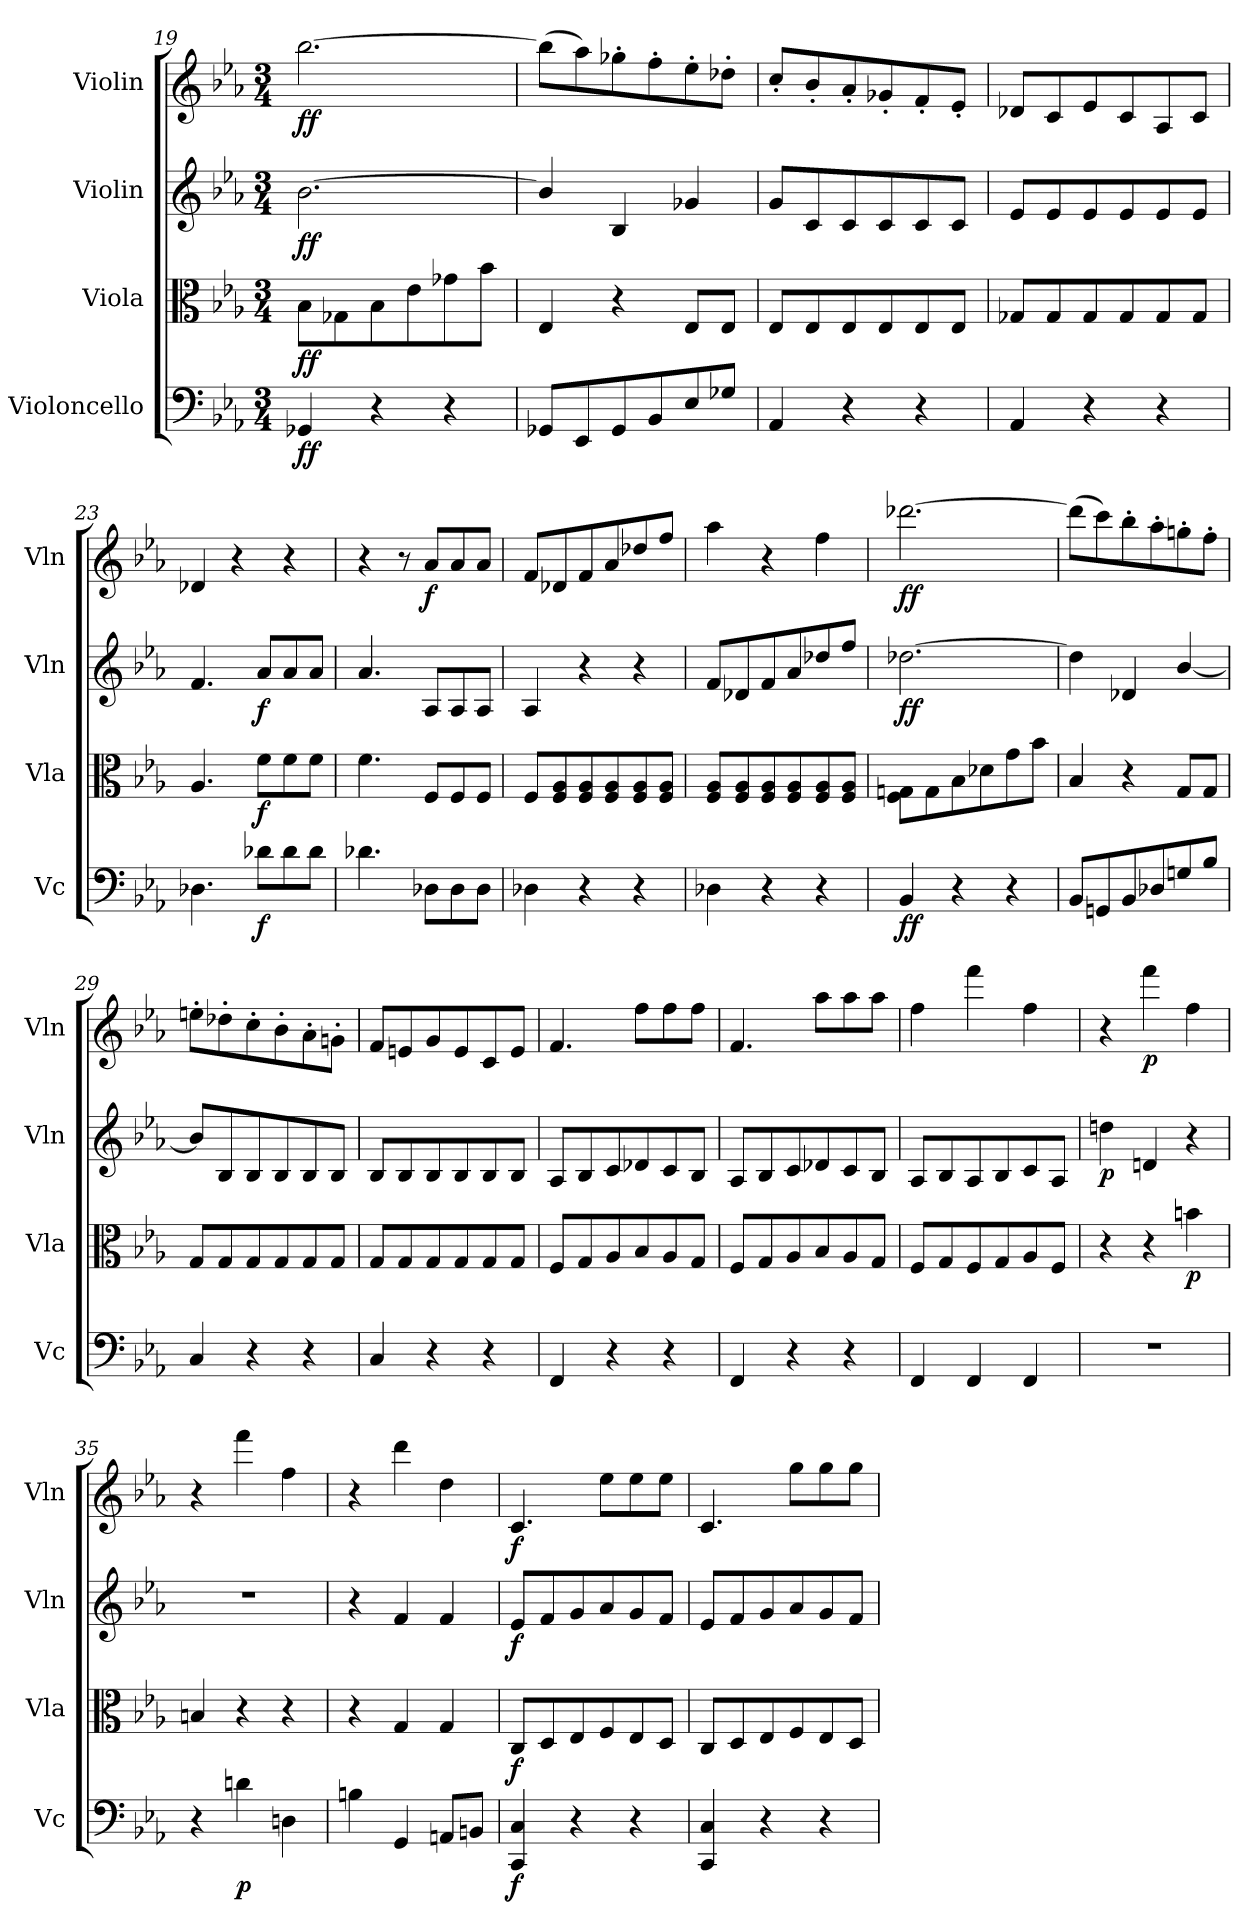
**kern	**dynam	**kern	**dynam	**kern	**dynam	**kern	**dynam
*part4	*part4	*part3	*part3	*part2	*part2	*part1	*part1
*staff4	*staff4	*staff3	*staff3	*staff2	*staff2	*staff1	*staff1
*I"Violoncello	*	*I"Viola	*	*I"Violin	*	*I"Violin	*
*I'Vc	*	*I'Vla	*	*I'Vln	*	*I'Vln	*
*clefF4	*	*clefC3	*	*clefG2	*	*clefG2	*
*k[b-e-a-]	*	*k[b-e-a-]	*	*k[b-e-a-]	*	*k[b-e-a-]	*
*M3/4	*	*M3/4	*	*M3/4	*	*M3/4	*
=19	=19	=19	=19	=19	=19	=19	=19
4GG-X/	ff	8B-\L	ff	[2.b-\	ff	[2.bb-\	ff
.	.	8G-X\	.	.	.	.	.
4r	.	8B-\	.	.	.	.	.
.	.	8e-\	.	.	.	.	.
4r	.	8g-X\	.	.	.	.	.
.	.	8b-\J	.	.	.	.	.
=20	=20	=20	=20	=20	=20	=20	=20
8GG-X/L	.	4E-/	.	4b-/]	.	(8bb-\L]	.
8EE-/	.	.	.	.	.	8aa-\)	.
8GG-/	.	4r	.	4B-/	.	8gg-X'\	.
8BB-/	.	.	.	.	.	8ff'\	.
8E-/	.	8E-/L	.	4g-X/	.	8ee-'\	.
8G-X/J	.	8E-/J	.	.	.	8dd-X'\J	.
=21	=21	=21	=21	=21	=21	=21	=21
4AA-/	.	8E-/L	.	8g/L	.	8cc'/L	.
.	.	8E-/	.	8c/	.	8b-'/	.
4r	.	8E-/	.	8c/	.	8a-'/	.
.	.	8E-/	.	8c/	.	8g-X'/	.
4r	.	8E-/	.	8c/	.	8f'/	.
.	.	8E-/J	.	8c/J	.	8e-'/J	.
=22	=22	=22	=22	=22	=22	=22	=22
4AA-/	.	8G-X/L	.	8e-/L	.	8d-X/L	.
.	.	8G-/	.	8e-/	.	8c/	.
4r	.	8G-/	.	8e-/	.	8e-/	.
.	.	8G-/	.	8e-/	.	8c/	.
4r	.	8G-/	.	8e-/	.	8A-/	.
.	.	8G-/J	.	8e-/J	.	8c/J	.
=23	=23	=23	=23	=23	=23	=23	=23
4.D-X\	.	4.A-/	.	4.f/	.	4d-X/	.
.	.	.	.	.	.	4r	.
8d-X\L	f	8f\L	f	8a-/L	f	.	.
8d-\	.	8f\	.	8a-/	.	4r	.
8d-\J	.	8f\J	.	8a-/J	.	.	.
=24	=24	=24	=24	=24	=24	=24	=24
4.d-X\	.	4.f\	.	4.a-/	.	4r	.
.	.	.	.	.	.	8r	.
8D-X\L	.	8F/L	.	8A-/L	.	8a-/L	f
8D-\	.	8F/	.	8A-/	.	8a-/	.
8D-\J	.	8F/J	.	8A-/J	.	8a-/J	.
=25	=25	=25	=25	=25	=25	=25	=25
4D-X\	.	8F/L	.	4A-/	.	8f/L	.
.	.	8F/ 8A-/	.	.	.	8d-X/	.
4r	.	8F/ 8A-/	.	4r	.	8f/	.
.	.	8F/ 8A-/	.	.	.	8a-/	.
4r	.	8F/ 8A-/	.	4r	.	8dd-X/	.
.	.	8F/ 8A-/J	.	.	.	8ff/J	.
=26	=26	=26	=26	=26	=26	=26	=26
4D-X\	.	8F/ 8A-/L	.	8f/L	.	4aa-\	.
.	.	8F/ 8A-/	.	8d-X/	.	.	.
4r	.	8F/ 8A-/	.	8f/	.	4r	.
.	.	8F/ 8A-/	.	8a-/	.	.	.
4r	.	8F/ 8A-/	.	8dd-X/	.	4ff\	.
.	.	8F/ 8A-/J	.	8ff/J	.	.	.
=27	=27	=27	=27	=27	=27	=27	=27
4BB-/	ff	8F\ 8Gn\L	.	[2.dd-X\	ff	[2.ddd-X\	ff
.	.	8G\	.	.	.	.	.
4r	.	8B-\	.	.	.	.	.
.	.	8d-X\	.	.	.	.	.
4r	.	8g\	.	.	.	.	.
.	.	8b-\J	.	.	.	.	.
=28	=28	=28	=28	=28	=28	=28	=28
8BB-/L	.	4B-/	.	4dd-\]	.	(8ddd-\L]	.
8GGn/	.	.	.	.	.	8ccc\)	.
8BB-/	.	4r	.	4d-X/	.	8bb-'\	.
8D-X/	.	.	.	.	.	8aa-'\	.
8Gn/	.	8G/L	.	[4b-/	.	8ggn'\	.
8B-/J	.	8G/J	.	.	.	8ff'\J	.
=29	=29	=29	=29	=29	=29	=29	=29
4C/	.	8G/L	.	8b-/L]	.	8een'\L	.
.	.	8G/	.	8B-/	.	8dd-X'\	.
4r	.	8G/	.	8B-/	.	8cc'\	.
.	.	8G/	.	8B-/	.	8b-'\	.
4r	.	8G/	.	8B-/	.	8a-'\	.
.	.	8G/J	.	8B-/J	.	8gn'\J	.
=30	=30	=30	=30	=30	=30	=30	=30
4C/	.	8G/L	.	8B-/L	.	8f/L	.
.	.	8G/	.	8B-/	.	8en/	.
4r	.	8G/	.	8B-/	.	8g/	.
.	.	8G/	.	8B-/	.	8e/	.
4r	.	8G/	.	8B-/	.	8c/	.
.	.	8G/J	.	8B-/J	.	8e/J	.
=31	=31	=31	=31	=31	=31	=31	=31
4FF/	.	8F/L	.	8A-/L	.	4.f/	.
.	.	8G/	.	8B-/	.	.	.
4r	.	8A-/	.	8c/	.	.	.
.	.	8B-/	.	8d-X/	.	8ff\L	.
4r	.	8A-/	.	8c/	.	8ff\	.
.	.	8G/J	.	8B-/J	.	8ff\J	.
=32	=32	=32	=32	=32	=32	=32	=32
4FF/	.	8F/L	.	8A-/L	.	4.f/	.
.	.	8G/	.	8B-/	.	.	.
4r	.	8A-/	.	8c/	.	.	.
.	.	8B-/	.	8d-X/	.	8aa-\L	.
4r	.	8A-/	.	8c/	.	8aa-\	.
.	.	8G/J	.	8B-/J	.	8aa-\J	.
=33	=33	=33	=33	=33	=33	=33	=33
4FF/	.	8F/L	.	8A-/L	.	4ff\	.
.	.	8G/	.	8B-/	.	.	.
4FF/	.	8F/	.	8A-/	.	4fff\	.
.	.	8G/	.	8B-/	.	.	.
4FF/	.	8A-/	.	8c/	.	4ff\	.
.	.	8F/J	.	8A-/J	.	.	.
=34	=34	=34	=34	=34	=34	=34	=34
2.r	.	4r	.	4ddn\	p	4r	.
.	.	4r	.	4dn/	.	4fff\	p
.	.	4bn\	p	4r	.	4ff\	.
=35	=35	=35	=35	=35	=35	=35	=35
4r	.	4Bn/	.	2.r	.	4r	.
4dn\	p	4r	.	.	.	4fff\	.
4Dn\	.	4r	.	.	.	4ff\	.
=36	=36	=36	=36	=36	=36	=36	=36
4Bn\	.	4r	.	4r	.	4r	.
4GG/	.	4G/	.	4f/	.	4ddd\	.
8AAn/L	.	4G/	.	4f/	.	4dd\	.
8BBn/J	.	.	.	.	.	.	.
=37	=37	=37	=37	=37	=37	=37	=37
4CC/ 4C/	f	8C/L	f	8e-/L	f	4.c/	f
.	.	8D/	.	8f/	.	.	.
4r	.	8E-/	.	8g/	.	.	.
.	.	8F/	.	8a-/	.	8ee-\L	.
4r	.	8E-/	.	8g/	.	8ee-\	.
.	.	8D/J	.	8f/J	.	8ee-\J	.
=38	=38	=38	=38	=38	=38	=38	=38
4CC/ 4C/	.	8C/L	.	8e-/L	.	4.c/	.
.	.	8D/	.	8f/	.	.	.
4r	.	8E-/	.	8g/	.	.	.
.	.	8F/	.	8a-/	.	8gg\L	.
4r	.	8E-/	.	8g/	.	8gg\	.
.	.	8D/J	.	8f/J	.	8gg\J	.
=	=	=	=	=	=	=	=
*-	*-	*-	*-	*-	*-	*-	*-
